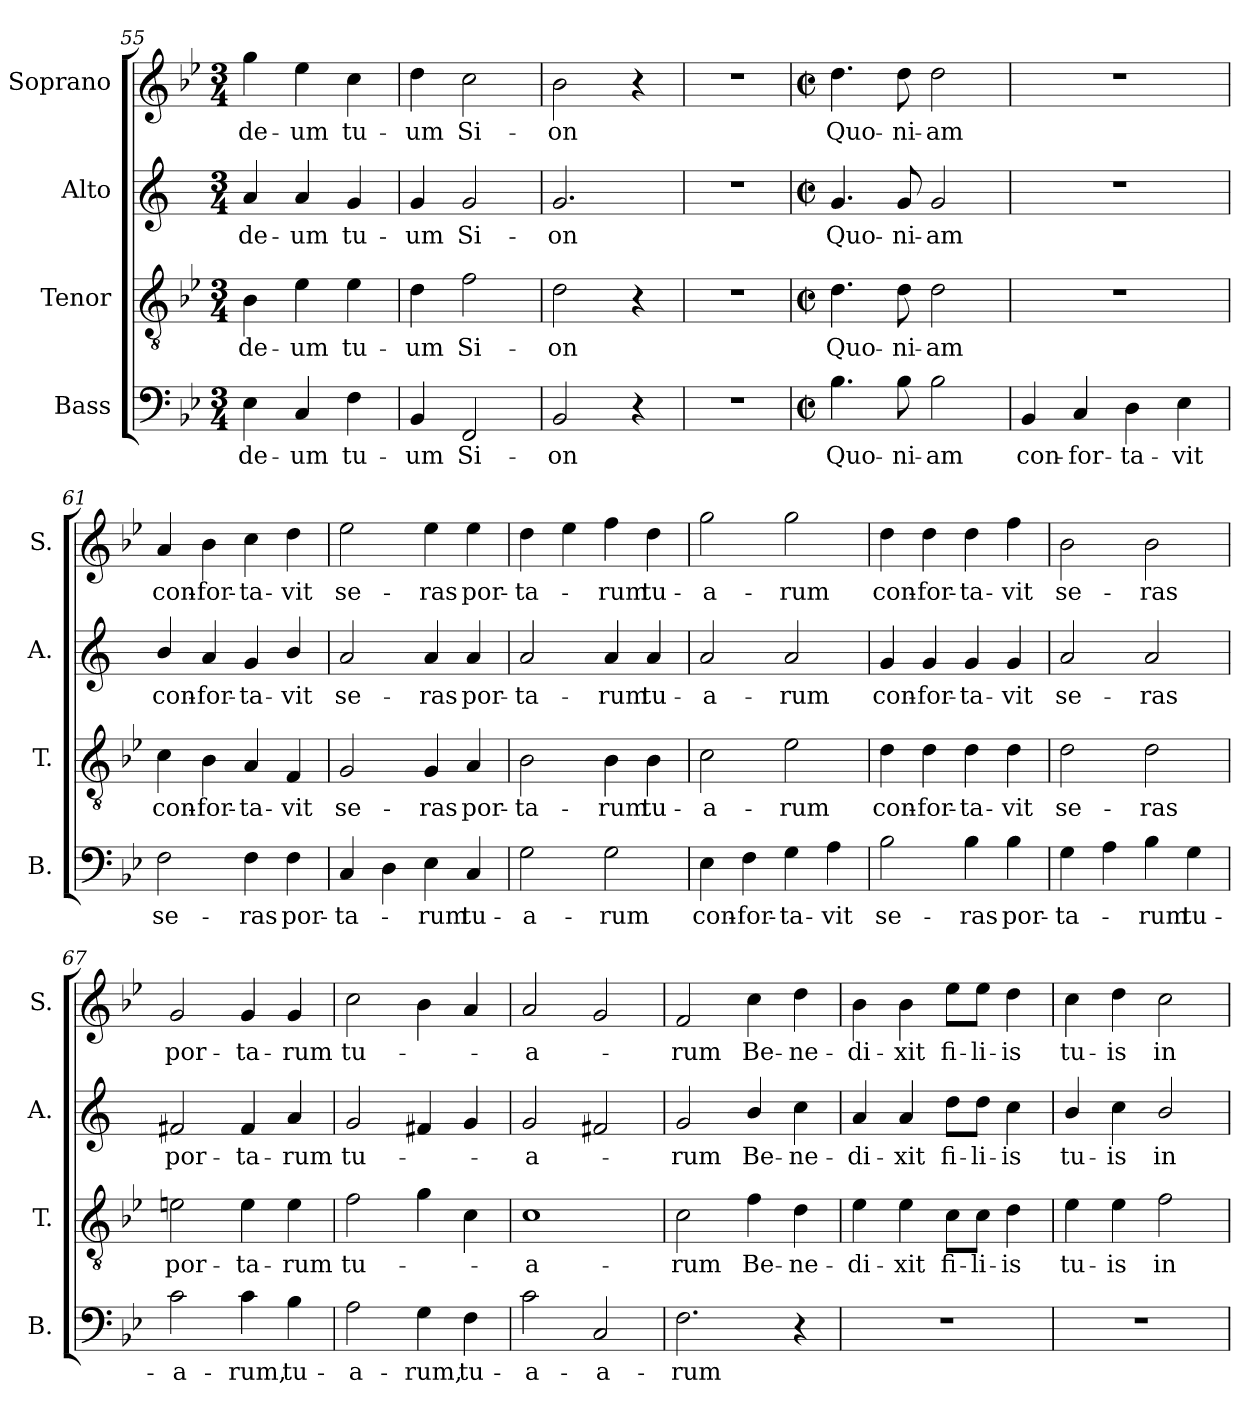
**kern	**text	**kern	**text	**kern	**text	**kern	**text
*part4	*part4	*part3	*part3	*part2	*part2	*part1	*part1
*staff4	*staff4	*staff3	*staff3	*staff2	*staff2	*staff1	*staff1
*I"Bass	*	*I"Tenor	*	*I"Alto	*	*I"Soprano	*
*I'B.	*	*I'T.	*	*I'A.	*	*I'S.	*
*clefF4	*	*clefGv2	*	*clefG2	*	*clefG2	*
*	*	*	*	*ITrd1c2	*	*	*
*k[b-e-]	*	*k[b-e-]	*	*k[b-e-]	*	*k[b-e-]	*
*M3/4	*	*M3/4	*	*M3/4	*	*M3/4	*
=55	=55	=55	=55	=55	=55	=55	=55
!	!LO:LY:b	!	!LO:LY:b	!	!LO:LY:b	!	!LO:LY:b
4E-\	de-	4B-\	de-	4g/	de-	4gg\	de-
!	!LO:LY:b	!	!LO:LY:b	!	!LO:LY:b	!	!LO:LY:b
4C/	-um	4e-\	-um	4g/	-um	4ee-\	-um
!	!LO:LY:b	!	!LO:LY:b	!	!LO:LY:b	!	!LO:LY:b
4F\	tu-	4e-\	tu-	4f/	tu-	4cc\	tu-
=56	=56	=56	=56	=56	=56	=56	=56
!	!LO:LY:b	!	!LO:LY:b	!	!LO:LY:b	!	!LO:LY:b
4BB-/	-um	4d\	-um	4f/	-um	4dd\	-um
!	!LO:LY:b	!	!LO:LY:b	!	!LO:LY:b	!	!LO:LY:b
2FF/	Si-	2f\	Si-	2f/	Si-	2cc\	Si-
=57	=57	=57	=57	=57	=57	=57	=57
!	!LO:LY:b	!	!LO:LY:b	!	!LO:LY:b	!	!LO:LY:b
2BB-/	-on	2d\	-on	2.f/	-on	2b-\	-on
4r	.	4r	.	.	.	4r	.
=58	=58	=58	=58	=58	=58	=58	=58
2.r	.	2.r	.	2.r	.	2.r	.
!!LO:LB:g=z
=59	=59	=59	=59	=59	=59	=59	=59
*M2/2	*	*M2/2	*	*M2/2	*	*M2/2	*
*met(c|)	*	*met(c|)	*	*met(c|)	*	*met(c|)	*
!	!LO:LY:b	!	!LO:LY:b	!	!LO:LY:b	!	!LO:LY:b
4.B-\	Quo-	4.d\	Quo-	4.f/	Quo-	4.dd\	Quo-
!	!LO:LY:b	!	!LO:LY:b	!	!LO:LY:b	!	!LO:LY:b
8B-\	-ni-	8d\	-ni-	8f/	-ni-	8dd\	-ni-
!	!LO:LY:b	!	!LO:LY:b	!	!LO:LY:b	!	!LO:LY:b
2B-\	-am	2d\	-am	2f/	-am	2dd\	-am
=60	=60	=60	=60	=60	=60	=60	=60
!	!LO:LY:b	!	!	!	!	!	!
4BB-/	con-	1r	.	1r	.	1r	.
!	!LO:LY:b	!	!	!	!	!	!
4C/	-for-	.	.	.	.	.	.
!	!LO:LY:b	!	!	!	!	!	!
4D\	-ta-	.	.	.	.	.	.
!	!LO:LY:b	!	!	!	!	!	!
4E-\	-vit	.	.	.	.	.	.
=61	=61	=61	=61	=61	=61	=61	=61
!	!LO:LY:b	!	!LO:LY:b	!	!LO:LY:b	!	!LO:LY:b
2F\	se-	4c\	con-	4a/	con-	4a/	con-
!	!	!	!LO:LY:b	!	!LO:LY:b	!	!LO:LY:b
.	.	4B-\	-for-	4g/	-for-	4b-\	-for-
!	!LO:LY:b	!	!LO:LY:b	!	!LO:LY:b	!	!LO:LY:b
4F\	-ras	4A/	-ta-	4f/	-ta-	4cc\	-ta-
!	!LO:LY:b	!	!LO:LY:b	!	!LO:LY:b	!	!LO:LY:b
4F\	por-	4F/	-vit	4a/	-vit	4dd\	-vit
=62	=62	=62	=62	=62	=62	=62	=62
!	!LO:LY:b	!	!LO:LY:b	!	!LO:LY:b	!	!LO:LY:b
4C/	-ta-	2G/	se-	2g/	se-	2ee-\	se-
4D\	.	.	.	.	.	.	.
!	!LO:LY:b	!	!LO:LY:b	!	!LO:LY:b	!	!LO:LY:b
4E-\	-rum	4G/	-ras	4g/	-ras	4ee-\	-ras
!	!LO:LY:b	!	!LO:LY:b	!	!LO:LY:b	!	!LO:LY:b
4C/	tu-	4A/	por-	4g/	por-	4ee-\	por-
=63	=63	=63	=63	=63	=63	=63	=63
!	!LO:LY:b	!	!LO:LY:b	!	!LO:LY:b	!	!LO:LY:b
2G\	-a-	2B-\	-ta-	2g/	-ta-	4dd\	-ta-
.	.	.	.	.	.	4ee-\	.
!	!LO:LY:b	!	!LO:LY:b	!	!LO:LY:b	!	!LO:LY:b
2G\	-rum	4B-\	-rum	4g/	-rum	4ff\	-rum
!	!	!	!LO:LY:b	!	!LO:LY:b	!	!LO:LY:b
.	.	4B-\	tu-	4g/	tu-	4dd\	tu-
!!LO:LB:g=z
=64	=64	=64	=64	=64	=64	=64	=64
!	!LO:LY:b	!	!LO:LY:b	!	!LO:LY:b	!	!LO:LY:b
4E-\	con-	2c\	-a-	2g/	-a-	2gg\	-a-
!	!LO:LY:b	!	!	!	!	!	!
4F\	-for-	.	.	.	.	.	.
!	!LO:LY:b	!	!LO:LY:b	!	!LO:LY:b	!	!LO:LY:b
4G\	-ta-	2e-\	-rum	2g/	-rum	2gg\	-rum
!	!LO:LY:b	!	!	!	!	!	!
4A\	-vit	.	.	.	.	.	.
=65	=65	=65	=65	=65	=65	=65	=65
!	!LO:LY:b	!	!LO:LY:b	!	!LO:LY:b	!	!LO:LY:b
2B-\	se-	4d\	con-	4f/	con-	4dd\	con-
!	!	!	!LO:LY:b	!	!LO:LY:b	!	!LO:LY:b
.	.	4d\	-for-	4f/	-for-	4dd\	-for-
!	!LO:LY:b	!	!LO:LY:b	!	!LO:LY:b	!	!LO:LY:b
4B-\	-ras	4d\	-ta-	4f/	-ta-	4dd\	-ta-
!	!LO:LY:b	!	!LO:LY:b	!	!LO:LY:b	!	!LO:LY:b
4B-\	por-	4d\	-vit	4f/	-vit	4ff\	-vit
=66	=66	=66	=66	=66	=66	=66	=66
!	!LO:LY:b	!	!LO:LY:b	!	!LO:LY:b	!	!LO:LY:b
4G\	-ta-	2d\	se-	2g/	se-	2b-\	se-
4A\	.	.	.	.	.	.	.
!	!LO:LY:b	!	!LO:LY:b	!	!LO:LY:b	!	!LO:LY:b
4B-\	-rum	2d\	-ras	2g/	-ras	2b-\	-ras
!	!LO:LY:b	!	!	!	!	!	!
4G\	tu-	.	.	.	.	.	.
=67	=67	=67	=67	=67	=67	=67	=67
!	!LO:LY:b	!	!LO:LY:b	!	!LO:LY:b	!	!LO:LY:b
2c\	-a-	2en\	por-	2en/	por-	2g/	por-
!	!LO:LY:b	!	!LO:LY:b	!	!LO:LY:b	!	!LO:LY:b
4c\	-rum,	4e\	-ta-	4e/	-ta-	4g/	-ta-
!	!LO:LY:b	!	!LO:LY:b	!	!LO:LY:b	!	!LO:LY:b
4B-\	tu-	4e\	-rum	4g/	-rum	4g/	-rum
=68	=68	=68	=68	=68	=68	=68	=68
!	!LO:LY:b	!	!LO:LY:b	!	!LO:LY:b	!	!LO:LY:b
2A\	-a-	2f\	tu-	2f/	tu-	2cc\	tu-
!	!LO:LY:b	!	!	!	!	!	!
4G\	-rum,	4g\	.	4en/	.	4b-\	.
!	!LO:LY:b	!	!	!	!	!	!
4F\	tu-	4c\	.	4f/	.	4a/	.
=69	=69	=69	=69	=69	=69	=69	=69
!	!LO:LY:b	!	!LO:LY:b	!	!LO:LY:b	!	!LO:LY:b
2c\	-a-	1c	-a-	2f/	-a-	2a/	-a-
!	!LO:LY:b	!	!	!	!	!	!
2C/	-a-	.	.	2en/	.	2g/	.
!!LO:PB:g=z
=70	=70	=70	=70	=70	=70	=70	=70
!	!LO:LY:b	!	!LO:LY:b	!	!LO:LY:b	!	!LO:LY:b
2.F\	-rum	2c\	-rum	2f/	-rum	2f/	-rum
!	!	!	!LO:LY:b	!	!LO:LY:b	!	!LO:LY:b
.	.	4f\	Be-	4a/	Be-	4cc\	Be-
!	!	!	!LO:LY:b	!	!LO:LY:b	!	!LO:LY:b
4r	.	4d\	-ne-	4b-\	-ne-	4dd\	-ne-
=71	=71	=71	=71	=71	=71	=71	=71
!	!	!	!LO:LY:b	!	!LO:LY:b	!	!LO:LY:b
1r	.	4e-\	-di-	4g/	-di-	4b-\	-di-
!	!	!	!LO:LY:b	!	!LO:LY:b	!	!LO:LY:b
.	.	4e-\	-xit	4g/	-xit	4b-\	-xit
!	!	!	!LO:LY:b	!	!LO:LY:b	!	!LO:LY:b
.	.	8c\L	fi-	8cc\L	fi-	8ee-\L	fi-
!	!	!	!LO:LY:b	!	!LO:LY:b	!	!LO:LY:b
.	.	8c\J	-li-	8cc\J	-li-	8ee-\J	-li-
!	!	!	!LO:LY:b	!	!LO:LY:b	!	!LO:LY:b
.	.	4d\	-is	4b-\	-is	4dd\	-is
=72	=72	=72	=72	=72	=72	=72	=72
!	!	!	!LO:LY:b	!	!LO:LY:b	!	!LO:LY:b
1r	.	4e-\	tu-	4a/	tu-	4cc\	tu-
!	!	!	!LO:LY:b	!	!LO:LY:b	!	!LO:LY:b
.	.	4e-\	-is	4b-\	-is	4dd\	-is
!	!	!	!LO:LY:b	!	!LO:LY:b	!	!LO:LY:b
.	.	2f\	in	2a/	in	2cc\	in
=	=	=	=	=	=	=	=
*-	*-	*-	*-	*-	*-	*-	*-
